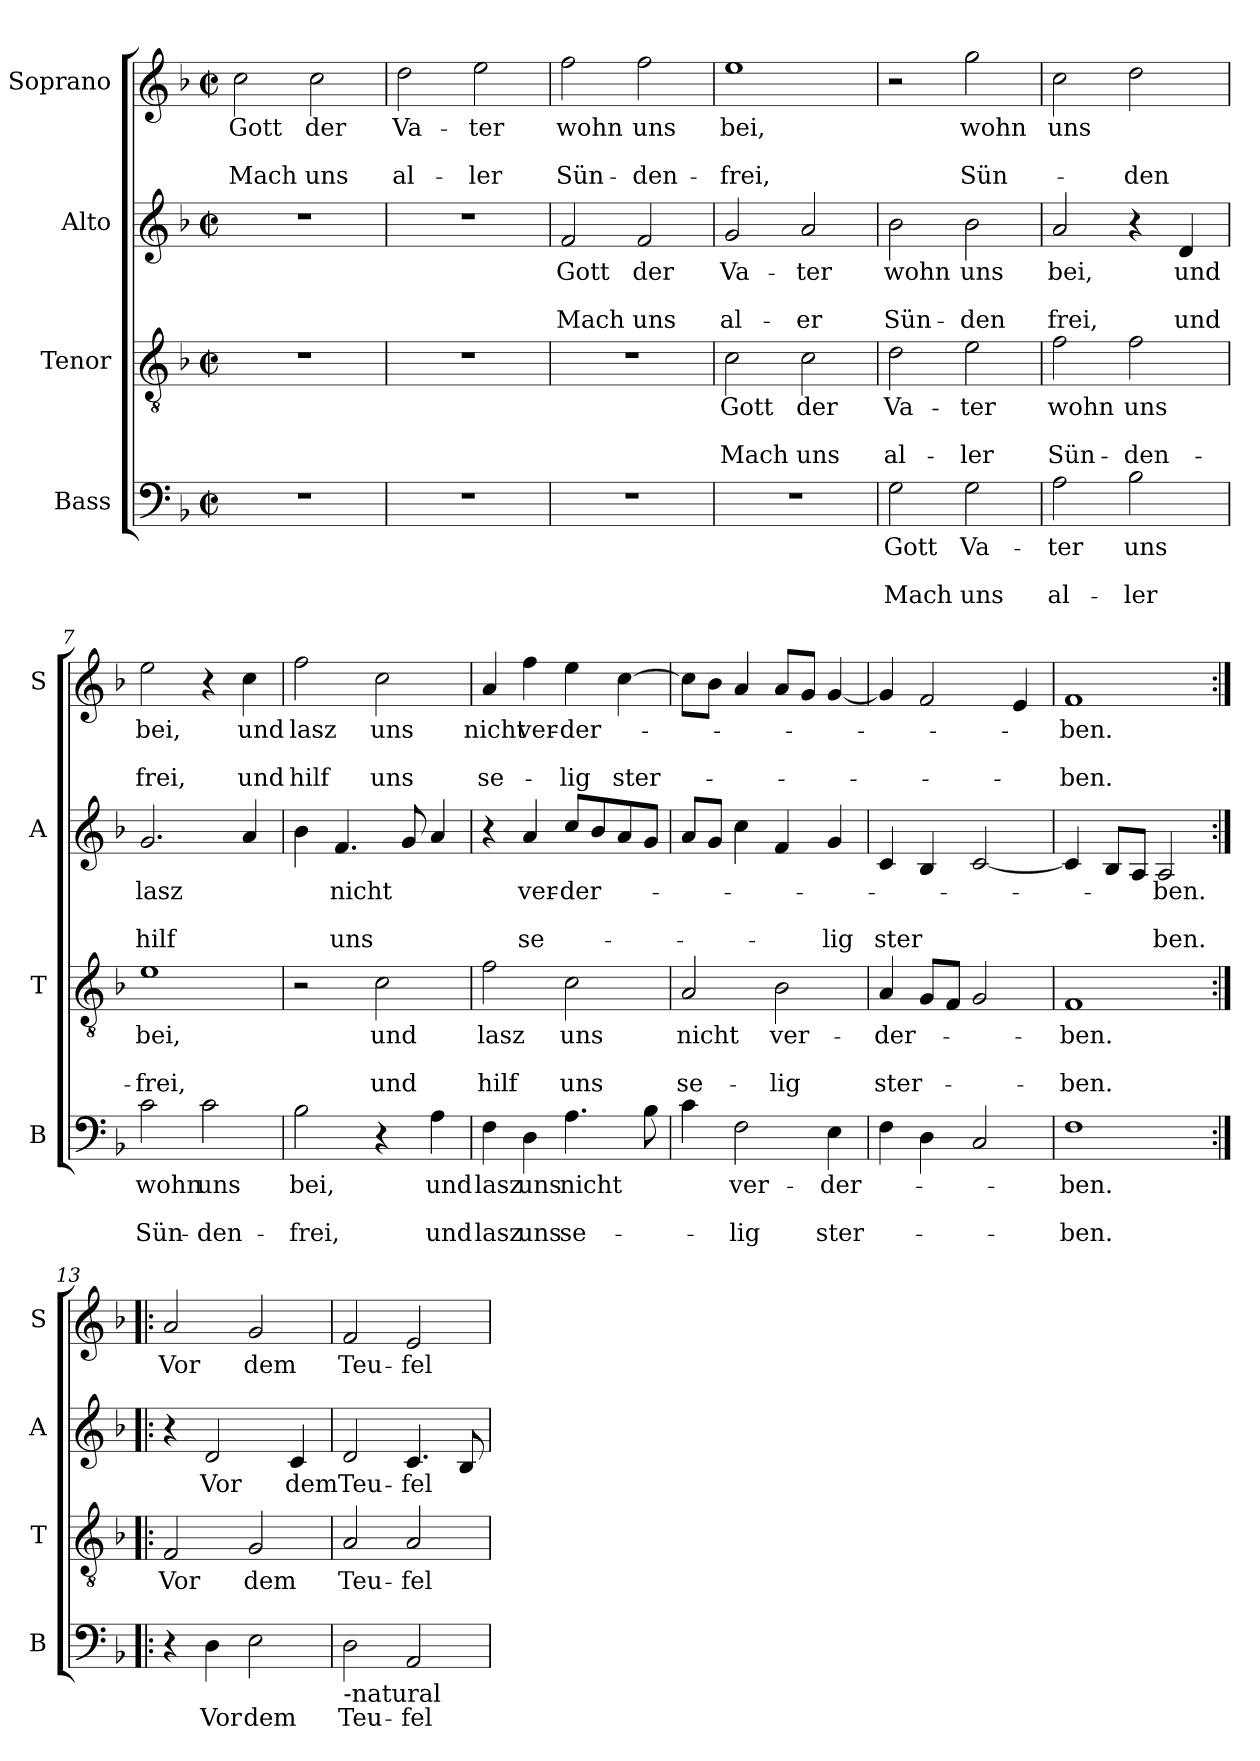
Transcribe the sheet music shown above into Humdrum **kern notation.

**kern	**text	**text	**text	**kern	**text	**text	**text	**kern	**text	**text	**text	**kern	**text	**text	**text
*part4	*part4	*part4	*part4	*part3	*part3	*part3	*part3	*part2	*part2	*part2	*part2	*part1	*part1	*part1	*part1
*staff4	*staff4	*staff4	*staff4	*staff3	*staff3	*staff3	*staff3	*staff2	*staff2	*staff2	*staff2	*staff1	*staff1	*staff1	*staff1
*I"Bass	*	*	*	*I"Tenor	*	*	*	*I"Alto	*	*	*	*I"Soprano	*	*	*
*I'B	*	*	*	*I'T	*	*	*	*I'A	*	*	*	*I'S	*	*	*
*clefF4	*	*	*	*clefGv2	*	*	*	*clefG2	*	*	*	*clefG2	*	*	*
*k[b-]	*	*	*	*k[b-]	*	*	*	*k[b-]	*	*	*	*k[b-]	*	*	*
*F:	*	*	*	*F:	*	*	*	*F:	*	*	*	*F:	*	*	*
*M2/2	*	*	*	*M2/2	*	*	*	*M2/2	*	*	*	*M2/2	*	*	*
*met(c|)	*	*	*	*met(c|)	*	*	*	*met(c|)	*	*	*	*met(c|)	*	*	*
=1	=1	=1	=1	=1	=1	=1	=1	=1	=1	=1	=1	=1	=1	=1	=1
!	!	!	!	!	!	!	!	!	!	!	!	!	!LO:LY:b	!	!LO:LY:b
1r	.	.	.	1r	.	.	.	1r	.	.	.	2cc\	Gott	.	Mach
!	!	!	!	!	!	!	!	!	!	!	!	!	!LO:LY:b	!	!LO:LY:b
.	.	.	.	.	.	.	.	.	.	.	.	2cc\	der	.	uns
=2	=2	=2	=2	=2	=2	=2	=2	=2	=2	=2	=2	=2	=2	=2	=2
!	!	!	!	!	!	!	!	!	!	!	!	!	!LO:LY:b	!	!LO:LY:b
1r	.	.	.	1r	.	.	.	1r	.	.	.	2dd\	Va-	.	al-
!	!	!	!	!	!	!	!	!	!	!	!	!	!LO:LY:b	!	!LO:LY:b
.	.	.	.	.	.	.	.	.	.	.	.	2ee\	-ter	.	-ler
=3	=3	=3	=3	=3	=3	=3	=3	=3	=3	=3	=3	=3	=3	=3	=3
!	!	!	!	!	!	!	!	!	!LO:LY:b	!	!LO:LY:b	!	!LO:LY:b	!	!LO:LY:b
1r	.	.	.	1r	.	.	.	2f/	Gott	.	Mach	2ff\	wohn	.	Sün-
!	!	!	!	!	!	!	!	!	!LO:LY:b	!	!LO:LY:b	!	!LO:LY:b	!	!LO:LY:b
.	.	.	.	.	.	.	.	2f/	der	.	uns	2ff\	uns	.	-den-
=4	=4	=4	=4	=4	=4	=4	=4	=4	=4	=4	=4	=4	=4	=4	=4
!	!	!	!	!	!LO:LY:b	!	!LO:LY:b	!	!LO:LY:b	!	!LO:LY:b	!	!LO:LY:b	!	!LO:LY:b
1r	.	.	.	2c\	Gott	.	Mach	2g/	Va-	.	al-	1ee	bei,	.	-frei,
!	!	!	!	!	!LO:LY:b	!	!LO:LY:b	!	!LO:LY:b	!	!LO:LY:b	!	!	!	!
.	.	.	.	2c\	der	.	uns	2a/	-ter	.	-er	.	.	.	.
=5	=5	=5	=5	=5	=5	=5	=5	=5	=5	=5	=5	=5	=5	=5	=5
!	!LO:LY:b	!	!LO:LY:b	!	!LO:LY:b	!	!LO:LY:b	!	!LO:LY:b	!	!LO:LY:b	!	!	!	!
2G\	Gott	.	Mach	2d\	Va-	.	al-	2b-\	wohn	.	Sün-	2r	.	.	.
!	!LO:LY:b	!	!LO:LY:b	!	!LO:LY:b	!	!LO:LY:b	!	!LO:LY:b	!	!LO:LY:b	!	!LO:LY:b	!	!LO:LY:b
2G\	Va-	.	uns	2e\	-ter	.	-ler	2b-\	uns	.	-den	2gg\	wohn	.	Sün-
=6	=6	=6	=6	=6	=6	=6	=6	=6	=6	=6	=6	=6	=6	=6	=6
!	!LO:LY:b	!	!LO:LY:b	!	!LO:LY:b	!	!LO:LY:b	!	!LO:LY:b	!	!LO:LY:b	!	!LO:LY:b	!	!
2A\	-ter	.	al-	2f\	wohn	.	Sün-	2a/	bei,	.	frei,	2cc\	uns	.	.
!	!LO:LY:b	!	!LO:LY:b	!	!LO:LY:b	!	!LO:LY:b	!	!	!	!	!	!	!	!LO:LY:b
2B-\	uns	.	-ler	2f\	uns	.	-den-	4r	.	.	.	2dd\	.	.	-den
!	!	!	!	!	!	!	!	!	!LO:LY:b	!	!LO:LY:b	!	!	!	!
.	.	.	.	.	.	.	.	4d/	und	.	und	.	.	.	.
!!LO:LB:g=z
=7	=7	=7	=7	=7	=7	=7	=7	=7	=7	=7	=7	=7	=7	=7	=7
!	!LO:LY:b	!	!LO:LY:b	!	!LO:LY:b	!	!LO:LY:b	!	!LO:LY:b	!	!LO:LY:b	!	!LO:LY:b	!	!LO:LY:b
2c\	wohn	.	Sün-	1e	bei,	.	-frei,	2.g/	lasz	.	hilf	2ee\	bei,	.	frei,
!	!LO:LY:b	!	!LO:LY:b	!	!	!	!	!	!	!	!	!	!	!	!
2c\	uns	.	-den-	.	.	.	.	.	.	.	.	4r	.	.	.
!	!	!	!	!	!	!	!	!	!	!	!	!	!LO:LY:b	!	!LO:LY:b
.	.	.	.	.	.	.	.	4a/	.	.	.	4cc\	und	.	und
=8	=8	=8	=8	=8	=8	=8	=8	=8	=8	=8	=8	=8	=8	=8	=8
!	!LO:LY:b	!	!LO:LY:b	!	!	!	!	!	!	!	!	!	!LO:LY:b	!	!LO:LY:b
2B-\	bei,	.	-frei,	2r	.	.	.	4b-\	.	.	.	2ff\	lasz	.	hilf
!	!	!	!	!	!	!	!	!	!LO:LY:b	!	!LO:LY:b	!	!	!	!
.	.	.	.	.	.	.	.	4.f/	nicht	.	uns	.	.	.	.
!	!	!	!	!	!LO:LY:b	!	!LO:LY:b	!	!	!	!	!	!LO:LY:b	!	!LO:LY:b
4r	.	.	.	2c\	und	.	und	.	.	.	.	2cc\	uns	.	uns
.	.	.	.	.	.	.	.	8g/	.	.	.	.	.	.	.
!	!LO:LY:b	!	!LO:LY:b	!	!	!	!	!	!	!	!	!	!	!	!
4A\	und	.	und	.	.	.	.	4a/	.	.	.	.	.	.	.
=9	=9	=9	=9	=9	=9	=9	=9	=9	=9	=9	=9	=9	=9	=9	=9
!	!LO:LY:b	!	!LO:LY:b	!	!LO:LY:b	!	!LO:LY:b	!	!	!	!	!	!LO:LY:b	!	!LO:LY:b
4F\	lasz	.	lasz	2f\	lasz	.	hilf	4r	.	.	.	4a/	nicht	.	se-
!	!LO:LY:b	!	!LO:LY:b	!	!	!	!	!	!LO:LY:b	!	!LO:LY:b	!	!LO:LY:b	!	!
4D\	uns	.	uns	.	.	.	.	4a/	ver-	.	se-	4ff\	ver-	.	.
!	!LO:LY:b	!	!LO:LY:b	!	!LO:LY:b	!	!LO:LY:b	!	!LO:LY:b	!	!	!	!LO:LY:b	!	!LO:LY:b
4.A\	nicht	.	se-	2c\	uns	.	uns	8cc/L	-der-	.	.	4ee\	-der-	.	-lig
.	.	.	.	.	.	.	.	8b-/	.	.	.	.	.	.	.
!	!	!	!	!	!	!	!	!	!	!	!	!	!	!	!LO:LY:b
.	.	.	.	.	.	.	.	8a/	.	.	.	[4cc\	.	.	ster-
8B-\	.	.	.	.	.	.	.	8g/J	.	.	.	.	.	.	.
=10	=10	=10	=10	=10	=10	=10	=10	=10	=10	=10	=10	=10	=10	=10	=10
!	!	!	!	!	!LO:LY:b	!	!LO:LY:b	!	!	!	!	!	!	!	!
4c\	.	.	.	2A/	nicht	.	se-	8a/L	.	.	.	8cc\L]	.	.	.
.	.	.	.	.	.	.	.	8g/J	.	.	.	8b-\J	.	.	.
!	!LO:LY:b	!	!LO:LY:b	!	!	!	!	!	!	!	!	!	!	!	!
2F\	ver-	.	-lig	.	.	.	.	4cc\	.	.	.	4a/	.	.	.
!	!	!	!	!	!LO:LY:b	!	!LO:LY:b	!	!	!	!	!	!	!	!
.	.	.	.	2B-\	ver-	.	-lig	4f/	.	.	.	8a/L	.	.	.
.	.	.	.	.	.	.	.	.	.	.	.	8g/J	.	.	.
!	!LO:LY:b	!	!LO:LY:b	!	!	!	!	!	!	!	!LO:LY:b	!	!	!	!
4E\	-der-	.	ster-	.	.	.	.	4g/	.	.	-lig	[4g/	.	.	.
=11	=11	=11	=11	=11	=11	=11	=11	=11	=11	=11	=11	=11	=11	=11	=11
!	!	!	!	!	!LO:LY:b	!	!LO:LY:b	!	!	!	!LO:LY:b	!	!	!	!
4F\	.	.	.	4A/	-der-	.	ster-	4c/	.	.	ster	4g/]	.	.	.
4D\	.	.	.	8G/L	.	.	.	4B-/	.	.	.	2f/	.	.	.
.	.	.	.	8F/J	.	.	.	.	.	.	.	.	.	.	.
2C/	.	.	.	2G/	.	.	.	[2c/	.	.	.	.	.	.	.
.	.	.	.	.	.	.	.	.	.	.	.	4e/	.	.	.
=12	=12	=12	=12	=12	=12	=12	=12	=12	=12	=12	=12	=12	=12	=12	=12
!	!LO:LY:b	!	!LO:LY:b	!	!LO:LY:b	!	!LO:LY:b	!	!	!	!	!	!LO:LY:b	!	!LO:LY:b
1F	-ben.	.	-ben.	1F	-ben.	.	-ben.	4c/]	.	.	.	1f	-ben.	.	-ben.
.	.	.	.	.	.	.	.	8B-/L	.	.	.	.	.	.	.
.	.	.	.	.	.	.	.	8A/J	.	.	.	.	.	.	.
!	!	!	!	!	!	!	!	!	!LO:LY:b	!	!LO:LY:b	!	!	!	!
.	.	.	.	.	.	.	.	2A/	-ben.	.	ben.	.	.	.	.
!!LO:PB:g=z
=13:|!|:	=13:|!|:	=13:|!|:	=13:|!|:	=13:|!|:	=13:|!|:	=13:|!|:	=13:|!|:	=13:|!|:	=13:|!|:	=13:|!|:	=13:|!|:	=13:|!|:	=13:|!|:	=13:|!|:	=13:|!|:
!	!	!	!	!	!LO:LY:b	!	!	!	!	!	!	!	!LO:LY:b	!	!
4r	.	.	.	2F/	Vor	.	.	4r	.	.	.	2a/	Vor	.	.
!	!LO:LY:b	!	!	!	!	!	!	!	!LO:LY:b	!	!	!	!	!	!
4D\	Vor	.	.	.	.	.	.	2d/	Vor	.	.	.	.	.	.
!	!LO:LY:b	!	!	!	!LO:LY:b	!	!	!	!	!	!	!	!LO:LY:b	!	!
2E\	dem	.	.	2G/	dem	.	.	.	.	.	.	2g/	dem	.	.
!	!	!	!	!	!	!	!	!	!LO:LY:b	!	!	!	!	!	!
.	.	.	.	.	.	.	.	4c/	dem	.	.	.	.	.	.
=14	=14	=14	=14	=14	=14	=14	=14	=14	=14	=14	=14	=14	=14	=14	=14
!LO:TX:b:t=-natural	!	!	!	!	!	!	!	!	!	!	!	!	!	!	!
!	!LO:LY:b	!	!	!	!LO:LY:b	!	!	!	!LO:LY:b	!	!	!	!LO:LY:b	!	!
2D\	Teu-	.	.	2A/	Teu-	.	.	2d/	Teu-	.	.	2f/	Teu-	.	.
!	!LO:LY:b	!	!	!	!LO:LY:b	!	!	!	!LO:LY:b	!	!	!	!LO:LY:b	!	!
2AA/	-fel	.	.	2A/	-fel	.	.	4.c/	-fel	.	.	2e/	-fel	.	.
.	.	.	.	.	.	.	.	8B-/	.	.	.	.	.	.	.
=	=	=	=	=	=	=	=	=	=	=	=	=	=	=	=
*-	*-	*-	*-	*-	*-	*-	*-	*-	*-	*-	*-	*-	*-	*-	*-
